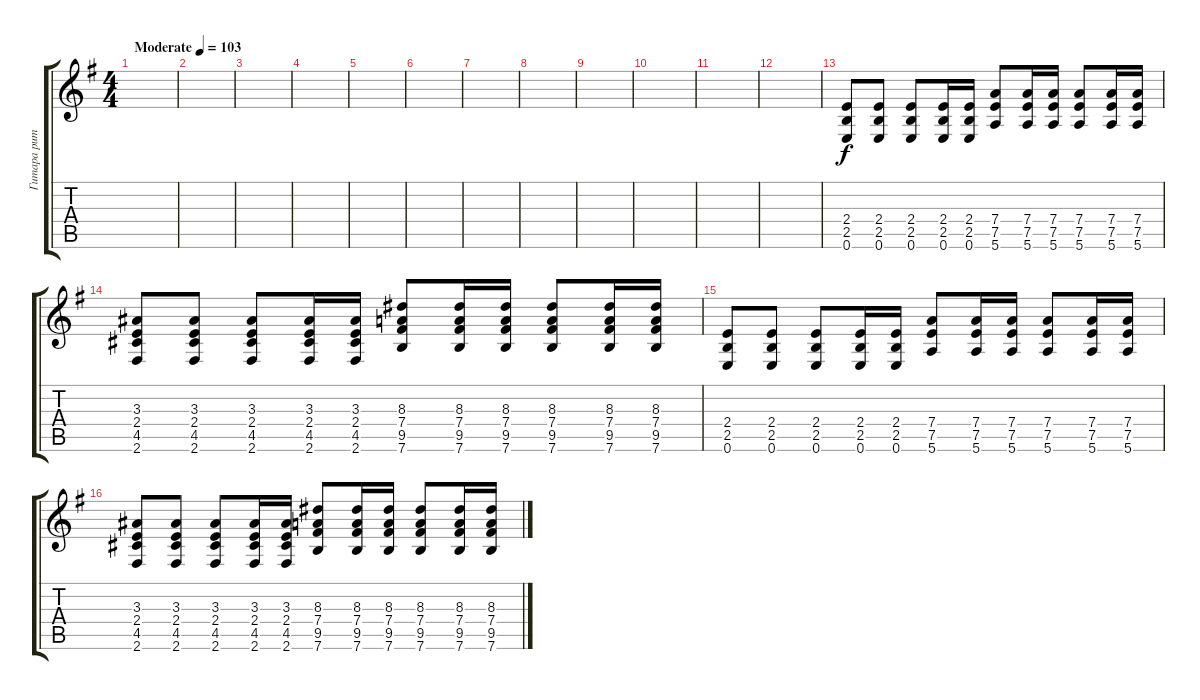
\track ("Гитара ритм грязная" "Гитара рит") {instrument distortionguitar}
\staff {score tabs}
\tuning (E4 B3 G3 D3 A2 E2) {hide}
\ts (4 4)
\tempo (103 "Moderate")
\clef g2
\ks eminor
|
|
|
|
|
|
|
|
|
|
|
|
(2.4 2.5 0.6).8 (2.4 2.5 0.6).8 (2.4 2.5 0.6).8 (2.4 2.5 0.6).16 (2.4 2.5 0.6).16 (7.4 7.5 5.6).8 (7.4 7.5 5.6).16 (7.4 7.5 5.6).16 (7.4 7.5 5.6).8 (7.4 7.5 5.6).16 (7.4 7.5 5.6).16 |
(3.3 2.4 4.5 2.6).8 (3.3 2.4 4.5 2.6).8 (3.3 2.4 4.5 2.6).8 (3.3 2.4 4.5 2.6).16 (3.3 2.4 4.5 2.6).16 (8.3 7.4 9.5 7.6).8 (8.3 7.4 9.5 7.6).16 (8.3 7.4 9.5 7.6).16 (8.3 7.4 9.5 7.6).8 (8.3 7.4 9.5 7.6).16 (8.3 7.4 9.5 7.6).16 |
(2.4 2.5 0.6).8 (2.4 2.5 0.6).8 (2.4 2.5 0.6).8 (2.4 2.5 0.6).16 (2.4 2.5 0.6).16 (7.4 7.5 5.6).8 (7.4 7.5 5.6).16 (7.4 7.5 5.6).16 (7.4 7.5 5.6).8 (7.4 7.5 5.6).16 (7.4 7.5 5.6).16 |
(3.3 2.4 4.5 2.6).8 (3.3 2.4 4.5 2.6).8 (3.3 2.4 4.5 2.6).8 (3.3 2.4 4.5 2.6).16 (3.3 2.4 4.5 2.6).16 (8.3 7.4 9.5 7.6).8 (8.3 7.4 9.5 7.6).16 (8.3 7.4 9.5 7.6).16 (8.3 7.4 9.5 7.6).8 (8.3 7.4 9.5 7.6).16 (8.3 7.4 9.5 7.6).16
